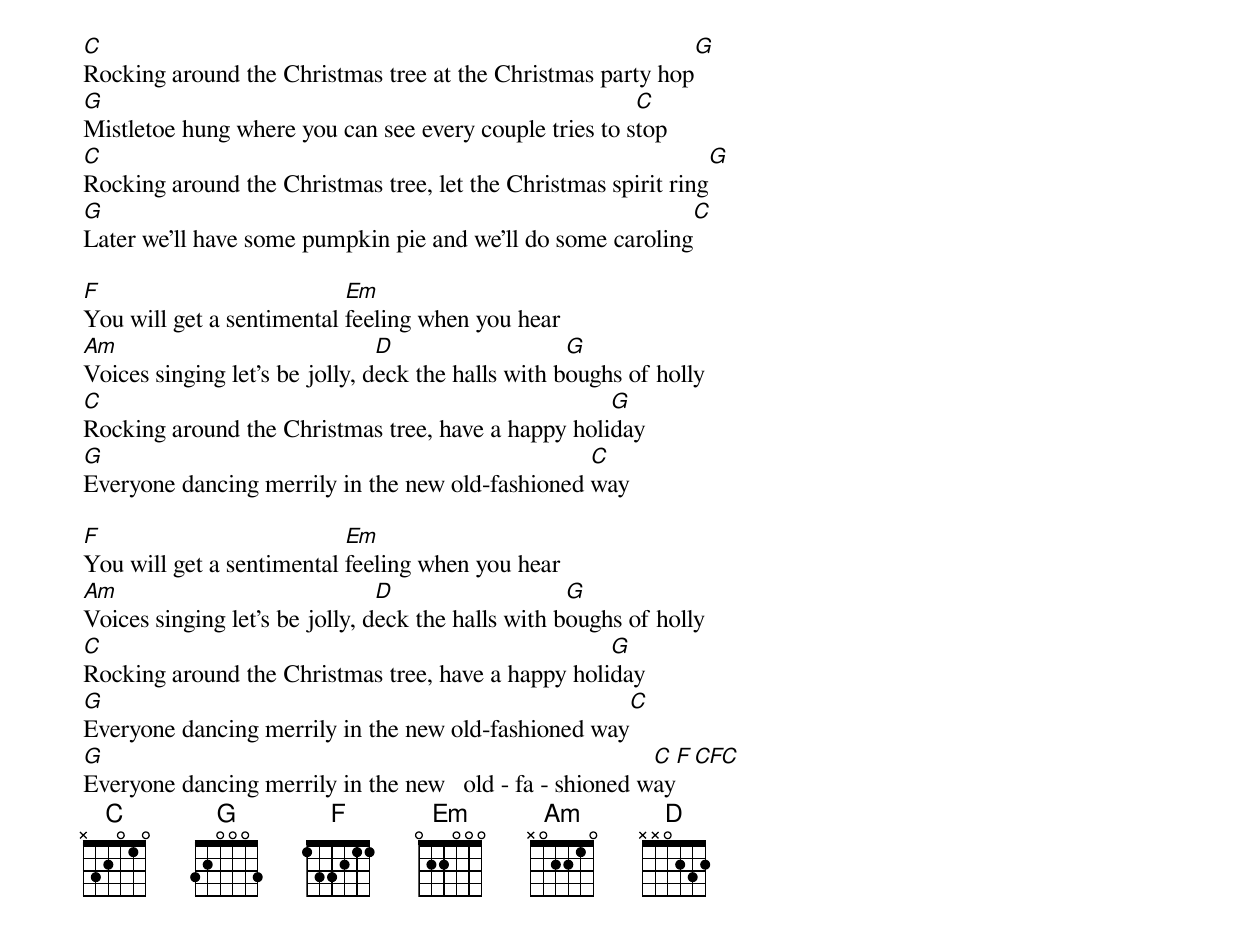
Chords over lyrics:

C                                                     		G
Rocking around the Christmas tree at the Christmas party hop
G                                                       C
Mistletoe hung where you can see every couple tries to stop
C                                                       		  G
Rocking around the Christmas tree, let the Christmas spirit ring
G                                       	          	C
Later we'll have some pumpkin pie and we'll do some caroling

F                          Em
You will get a sentimental feeling when you hear
Am                              D                   G
Voices singing let's be jolly, deck the halls with boughs of holly
C                                                   G
Rocking around the Christmas tree, have a happy holiday
G                                                 C
Everyone dancing merrily in the new old-fashioned way

F                          Em
You will get a sentimental feeling when you hear
Am                              D                   G
Voices singing let's be jolly, deck the halls with boughs of holly
C                                                   G
Rocking around the Christmas tree, have a happy holiday
G 												                      	C
Everyone dancing merrily in the new old-fashioned way
G                                                         C F CFC
Everyone dancing merrily in the new   old - fa - shioned way
